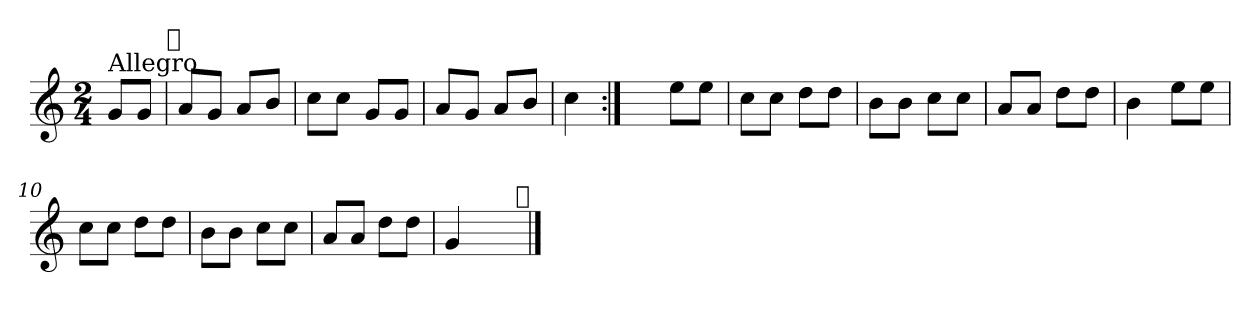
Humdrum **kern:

**kern
*part1
*staff1
*clefG2
*k[]
*C:
*M2/4
=
!LO:TX:a:t=Allegro
8g/L
8g/J
!LO:TX:a:t=𝄋
=1
8a/L
8g/J
8a/L
8b/J
=2
8cc\L
8cc\J
8g/L
8g/J
=3
8a/L
8g/J
8a/L
8b/J
=4
4cc\
=5:|!
4ryy
8ee\L
8ee\J
=6
8cc\L
8cc\J
8dd\L
8dd\J
=7
8b\L
8b\J
8cc\L
8cc\J
!!LO:LB:g=z
=8
8a/L
8a/J
8dd\L
8dd\J
=9
4b\
8ee\L
8ee\J
=10
8cc\L
8cc\J
8dd\L
8dd\J
=11
8b\L
8b\J
8cc\L
8cc\J
=12
8a/L
8a/J
8dd\L
8dd\J
=13
4g/
4ryy
!LO:TX:a:t=𝄋
==
*-
